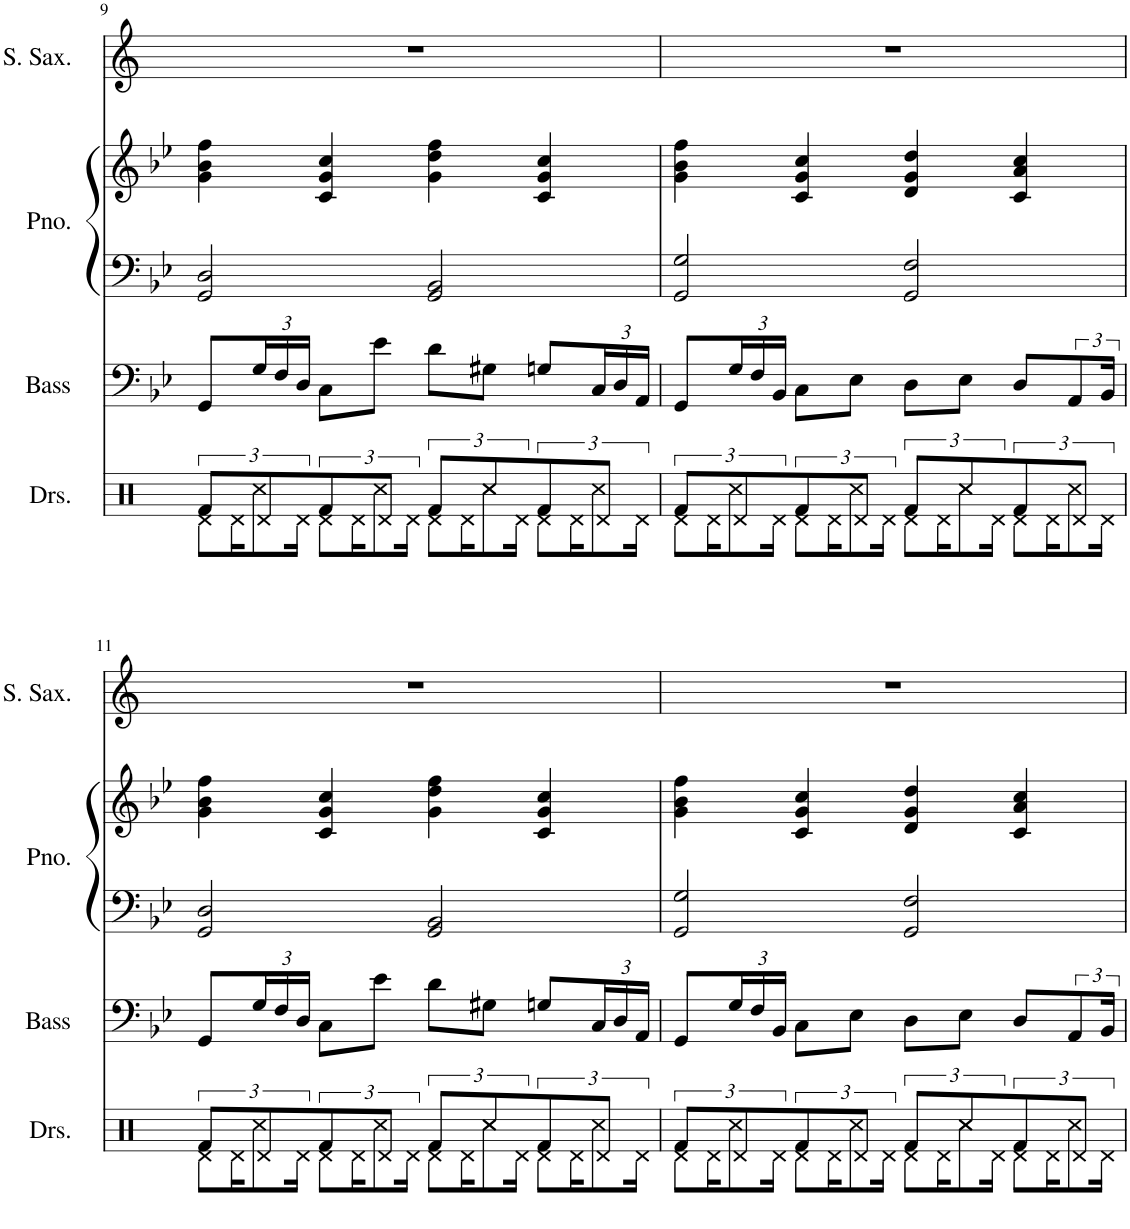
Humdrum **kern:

**kern	**kern	**kern	**kern	**kern
*part4	*part3	*part2	*part2	*part1
*staff5	*staff4	*staff3	*staff2	*staff1
*I"Drumset	*I"Acoustic Bass	*I"Piano	*	*I"Soprano Saxophone
*I'Drs.	*I'Bass	*I'Pno.	*	*I'S. Sax.
!!LO:PB:g=z
*clefX	*clefF4	*clefF4	*clefG2	*clefG2
*	*Trd7c12	*	*	*Trd1c2
*k[]	*k[b-e-]	*k[b-e-]	*k[b-e-]	*k[]
*M4/4	*M4/4	*M4/4	*M4/4	*M4/4
=9	=9	=9	=9	=9
*^	*	*	*	*
12Rd\L	8Rf/L	8GG/L	2GG/ 2D/	4g\ 4b-\ 4ff\	1r
24Rd\K	.	.	.	.	.
*	*	*Xbrackettup	*	*	*
12Rcc\	8Rd/	24G/L	.	.	.
.	.	24F/	.	.	.
24Rd\Jk	.	24D/JJ	.	.	.
12Rd\L	8Rf/	8C\L	.	4c/ 4g/ 4cc/	.
24Rd\K	.	.	.	.	.
12Rcc\	8Rd/J	8e-\J	.	.	.
24Rd\Jk	.	.	.	.	.
12Rd\L	8Rf/L	8d\L	2GG/ 2BB-/	4g\ 4dd\ 4ff\	.
24Rd\K	.	.	.	.	.
12Rcc\	8Rcc/	8G#X\J	.	.	.
24Rd\Jk	.	.	.	.	.
12Rd\L	8Rf/	8Gn/L	.	4c/ 4g/ 4cc/	.
24Rd\K	.	.	.	.	.
12Rcc\	8Rd/J	24C/L	.	.	.
.	.	24D/	.	.	.
24Rd\Jk	.	24AA/JJ	.	.	.
=10	=10	=10	=10	=10	=10
12Rd\L	8Rf/L	8GG/L	2GG/ 2G/	4g\ 4b-\ 4ff\	1r
24Rd\K	.	.	.	.	.
12Rcc\	8Rd/	24G/L	.	.	.
.	.	24F/	.	.	.
24Rd\Jk	.	24BB-/JJ	.	.	.
12Rd\L	8Rf/	8C\L	.	4c/ 4g/ 4cc/	.
24Rd\K	.	.	.	.	.
12Rcc\	8Rd/J	8E-\J	.	.	.
24Rd\Jk	.	.	.	.	.
12Rd\L	8Rf/L	8D\L	2GG/ 2F/	4d/ 4g/ 4dd/	.
24Rd\K	.	.	.	.	.
12Rcc\	8Rcc/	8E-\J	.	.	.
24Rd\Jk	.	.	.	.	.
12Rd\L	8Rf/	8D/L	.	4c/ 4a/ 4cc/	.
24Rd\K	.	.	.	.	.
*	*	*brackettup	*	*	*
12Rcc\	8Rd/J	12AA/	.	.	.
24Rd\Jk	.	24BB-/Jk	.	.	.
!!LO:LB:g=z
=11	=11	=11	=11	=11	=11
12Rd\L	8Rf/L	8GG/L	2GG/ 2D/	4g\ 4b-\ 4ff\	1r
24Rd\K	.	.	.	.	.
*	*	*Xbrackettup	*	*	*
12Rcc\	8Rd/	24G/L	.	.	.
.	.	24F/	.	.	.
24Rd\Jk	.	24D/JJ	.	.	.
12Rd\L	8Rf/	8C\L	.	4c/ 4g/ 4cc/	.
24Rd\K	.	.	.	.	.
12Rcc\	8Rd/J	8e-\J	.	.	.
24Rd\Jk	.	.	.	.	.
12Rd\L	8Rf/L	8d\L	2GG/ 2BB-/	4g\ 4dd\ 4ff\	.
24Rd\K	.	.	.	.	.
12Rcc\	8Rcc/	8G#X\J	.	.	.
24Rd\Jk	.	.	.	.	.
12Rd\L	8Rf/	8Gn/L	.	4c/ 4g/ 4cc/	.
24Rd\K	.	.	.	.	.
12Rcc\	8Rd/J	24C/L	.	.	.
.	.	24D/	.	.	.
24Rd\Jk	.	24AA/JJ	.	.	.
=12	=12	=12	=12	=12	=12
12Rd\L	8Rf/L	8GG/L	2GG/ 2G/	4g\ 4b-\ 4ff\	1r
24Rd\K	.	.	.	.	.
12Rcc\	8Rd/	24G/L	.	.	.
.	.	24F/	.	.	.
24Rd\Jk	.	24BB-/JJ	.	.	.
12Rd\L	8Rf/	8C\L	.	4c/ 4g/ 4cc/	.
24Rd\K	.	.	.	.	.
12Rcc\	8Rd/J	8E-\J	.	.	.
24Rd\Jk	.	.	.	.	.
12Rd\L	8Rf/L	8D\L	2GG/ 2F/	4d/ 4g/ 4dd/	.
24Rd\K	.	.	.	.	.
12Rcc\	8Rcc/	8E-\J	.	.	.
24Rd\Jk	.	.	.	.	.
12Rd\L	8Rf/	8D/L	.	4c/ 4a/ 4cc/	.
24Rd\K	.	.	.	.	.
*	*	*brackettup	*	*	*
12Rcc\	8Rd/J	12AA/	.	.	.
24Rd\Jk	.	24BB-/Jk	.	.	.
*v	*v	*	*	*	*
=	=	=	=	=
*-	*-	*-	*-	*-
